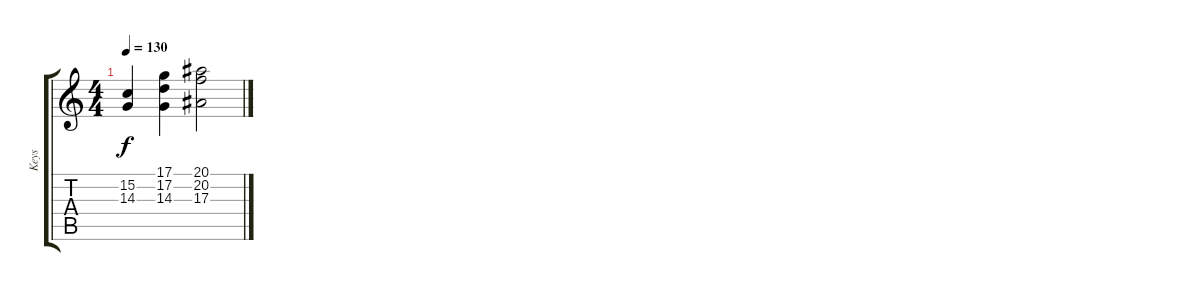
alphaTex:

\track ("Keys" "Keys") {instrument stringensemble1}
\staff {score tabs}
\tuning (D4 A3 F3 C3 G2 C2) {hide}
\ts (4 4)
\tempo 130
\clef g2
\ks c
(15.2{t} 14.3{t}).4{dy f} (17.1 17.2 14.3).4 (20.1 20.2 17.3).2
